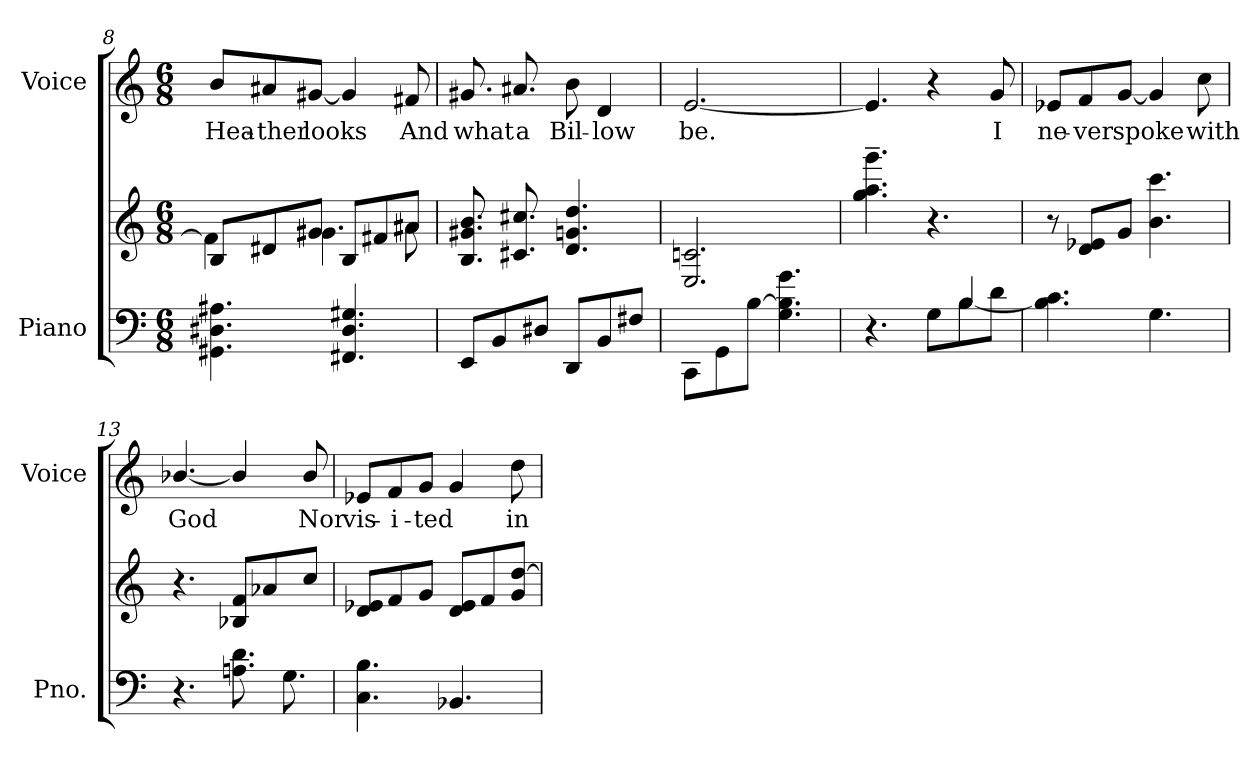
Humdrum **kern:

**kern	**kern	**kern	**text
*part2	*part2	*part1	*part1
*staff3	*staff2	*staff1	*staff1
*I"Piano	*	*I"Voice	*
*I'Pno.	*	*I'Voice	*
!!LO:LB:g=z
*clefF4	*clefG2	*clefG2	*
*k[]	*k[]	*k[]	*
*M6/8	*M6/8	*M6/8	*
=8	=8	=8	=8
*	*^	*	*
!	!	!	!	!LO:LY:b:color=#000000
4.GG#Xi\ 4.D#Xi 4.A#Xi	8Bi/L	4f#i\]	8bi/L	Hea-
!	!	!	!	!LO:LY:b:color=#000000
.	8d#Xi/	.	8a#Xi/	-ther
!	!	!	!	!LO:LY:b:color=#000000
.	8g#Xi/J	4.g#i\	[<8g#Xi/J	looks
4.FF#Xi/ 4.D#i 4.G#Xi	8Bi/L	.	4g#i/]	.
.	8f#Xi/	.	.	.
!	!	!	!	!LO:LY:b:color=#000000
.	8a#Xi/J	8a#i\	8f#Xi/	And
*	*v	*v	*	*
=9	=9	=9	=9
*	*^	*	*
!	!	!	!	!LO:LY:b:color=#000000
*	*v	*v	*	*
8EEi/L	8.Bi/ 8.g#Xi 8.bi	8.g#Xi/	what
8BBi/	.	.	.
!	!	!	!LO:LY:b:color=#000000
.	8.c#Xi/ 8.cc#Xi	8.a#Xi/	a
8D#Xi/J	.	.	.
!	!	!	!LO:LY:b:color=#000000
8DDi/L	4.di/ 4.gni 4.ddi	8bi\	Bil-
!	!	!	!LO:LY:b:color=#000000
8BBi/	.	4di/	-low
8F#Xi/J	.	.	.
=10	=10	=10	=10
!	!	!	!LO:LY:b:color=#000000
8CCi\L	2.Ei/ 2.cni	[<2.ei/	be.
8GGi\	.	.	.
[>8Bi\J	.	.	.
4.Gi\ 4.Bi] 4.gi	.	.	.
=11	=11	=11	=11
*^	*	*	*
4.r	2ryy	4.ggi\~ 4.aai~ 4.gggi~	4.ei/]	.
8Gi\L	.	4.r	4r	.
8Bi\	[<4Bi/	.	.	.
!	!	!	!	!LO:LY:b:color=#000000
8di\J	.	.	8gi/	I
*v	*v	*	*	*
!!LO:PB:g=z
=12	=12	=12	=12
!	!	!	!LO:LY:b:color=#000000
4.Bi\] 4.ci	8r	8e-Xi/L	ne-
!	!	!	!LO:LY:b:color=#000000
.	8di/ 8e-XiL	8fi/	-ver
!	!	!	!LO:LY:b:color=#000000
.	8gi/J	[<8gi/J	spoke
4.Gi\	4.bi\ 4.ccci	4gi/]	.
!	!	!	!LO:LY:b:color=#000000
.	.	8cci\	with
=13	=13	=13	=13
!	!	!	!LO:LY:b:color=#000000
4.r	4.r	[<4.b-Xi/	God
8.Ani\ 8.di	8B-Xi/ 8fiL	4b-i/]	.
.	8a-Xi/	.	.
8.Gi\	.	.	.
!	!	!	!LO:LY:b:color=#000000
.	8cci/J	8b-i/	Nor
=14	=14	=14	=14
!	!	!	!LO:LY:b:color=#000000
4.Ci\ 4.Bi	8di/ 8e-XiL	8e-Xi/L	vis-
!	!	!	!LO:LY:b:color=#000000
.	8fi/	8fi/	-i-
!	!	!	!LO:LY:b:color=#000000
.	8gi/J	8gi/J	-ted
4.BB-Xi/	8di/ 8e-iL	4gi/	.
.	8fi/	.	.
!	!	!	!LO:LY:b:color=#000000
.	8gi/ [>8ddiJ	8ddi\	in
=	=	=	=
*-	*-	*-	*-
